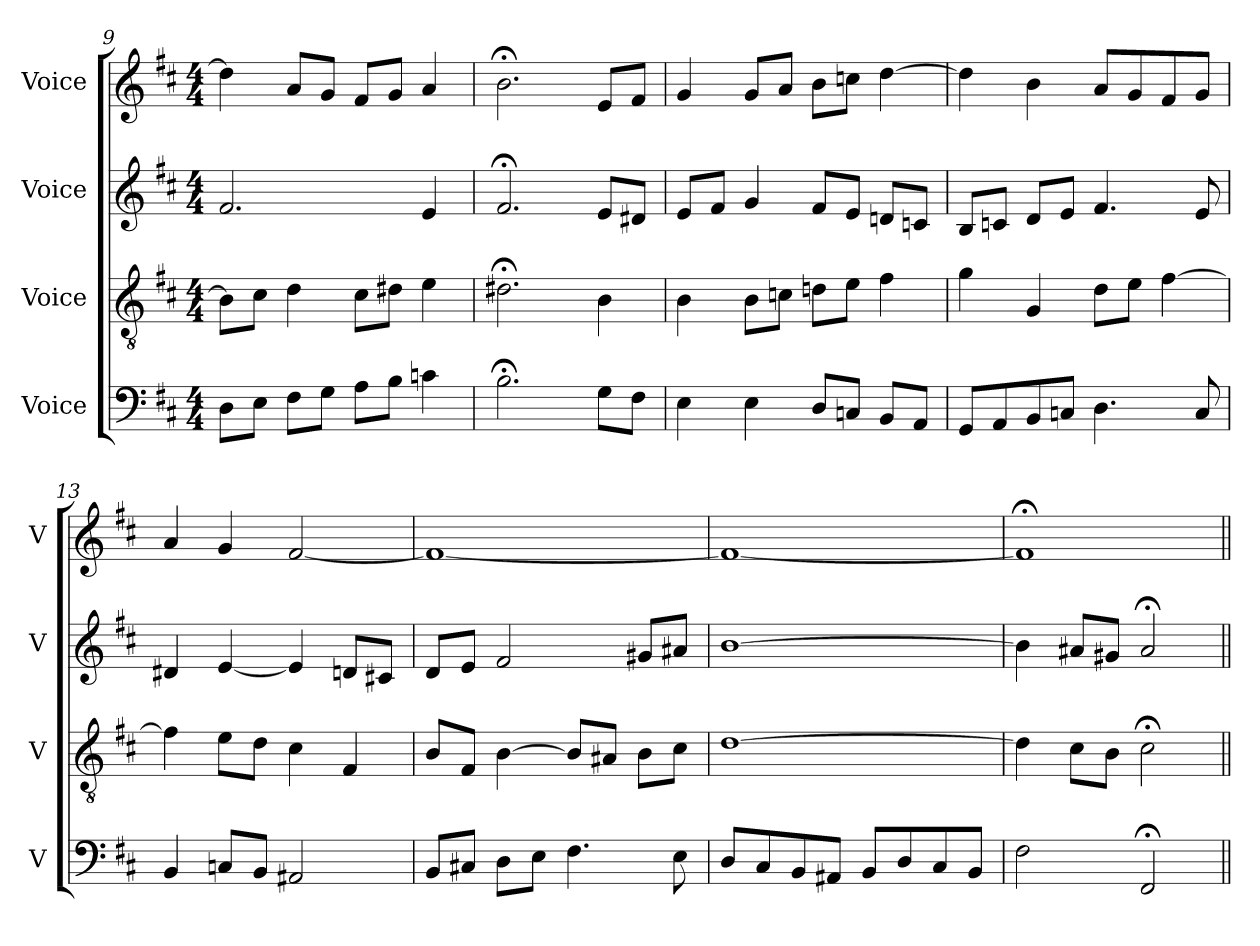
**kern	**kern	**kern	**kern
*part4	*part3	*part2	*part1
*staff4	*staff3	*staff2	*staff1
*I"Voice	*I"Voice	*I"Voice	*I"Voice
*I'V	*I'V	*I'V	*I'V
!!LO:LB:g=z
*clefF4	*clefGv2	*clefG2	*clefG2
*k[f#c#]	*k[f#c#]	*k[f#c#]	*k[f#c#]
*M4/4	*M4/4	*M4/4	*M4/4
=9	=9	=9	=9
8D\L	8B\L]	2.f#/	4dd\]
8E\J	8c#\J	.	.
8F#\L	4d\	.	8a/L
8G\J	.	.	8g/J
8A\L	8c#\L	.	8f#/L
8B\J	8d#X\J	.	8g/J
4cn\	4e\	4e/	4a/
=10	=10	=10	=10
2.B;\	2.d#X;\	2.f#;/	2.b;\
8G\L	4B\	8e/L	8e/L
8F#\J	.	8d#X/J	8f#/J
=11	=11	=11	=11
4E\	4B\	8e/L	4g/
.	.	8f#/J	.
4E\	8B\L	4g/	8g/L
.	8cn\J	.	8a/J
8D/L	8dn\L	8f#/L	8b\L
8Cn/J	8e\J	8e/J	8ccn\J
8BB/L	4f#\	8dn/L	[4dd\
8AA/J	.	8cn/J	.
=12	=12	=12	=12
8GG/L	4g\	8B/L	4dd\]
8AA/	.	8cn/J	.
8BB/	4G/	8d/L	4b\
8Cn/J	.	8e/J	.
4.D\	8d\L	4.f#/	8a/L
.	8e\J	.	8g/
.	[4f#\	.	8f#/
8C/	.	8e/	8g/J
!!LO:PB:g=z
=13	=13	=13	=13
4BB/	4f#\]	4d#X/	4a/
8Cn/L	8e\L	[4e/	4g/
8BB/J	8d\J	.	.
2AA#X/	4c#\	4e/]	[2f#/
.	4F#/	8dn/L	.
.	.	8c#X/J	.
=14	=14	=14	=14
8BB/L	8B/L	8d/L	1f#_
8C#X/J	8F#/J	8e/J	.
8D\L	[4B\	2f#/	.
8E\J	.	.	.
4.F#\	8B/L]	.	.
.	8A#X/J	.	.
.	8B\L	8g#X/L	.
8E\	8c#\J	8a#X/J	.
=15	=15	=15	=15
8D/L	[1d	[1b	1f#_
8C#/	.	.	.
8BB/	.	.	.
8AA#X/J	.	.	.
8BB/L	.	.	.
8D/	.	.	.
8C#/	.	.	.
8BB/J	.	.	.
=16	=16	=16	=16
2F#\	4d\]	4b\]	1f#;]
.	8c#\L	8a#X/L	.
.	8B\J	8g#X/J	.
2FF#;/	2c#;\	2a#;/	.
=||	=||	=||	=||
*-	*-	*-	*-
